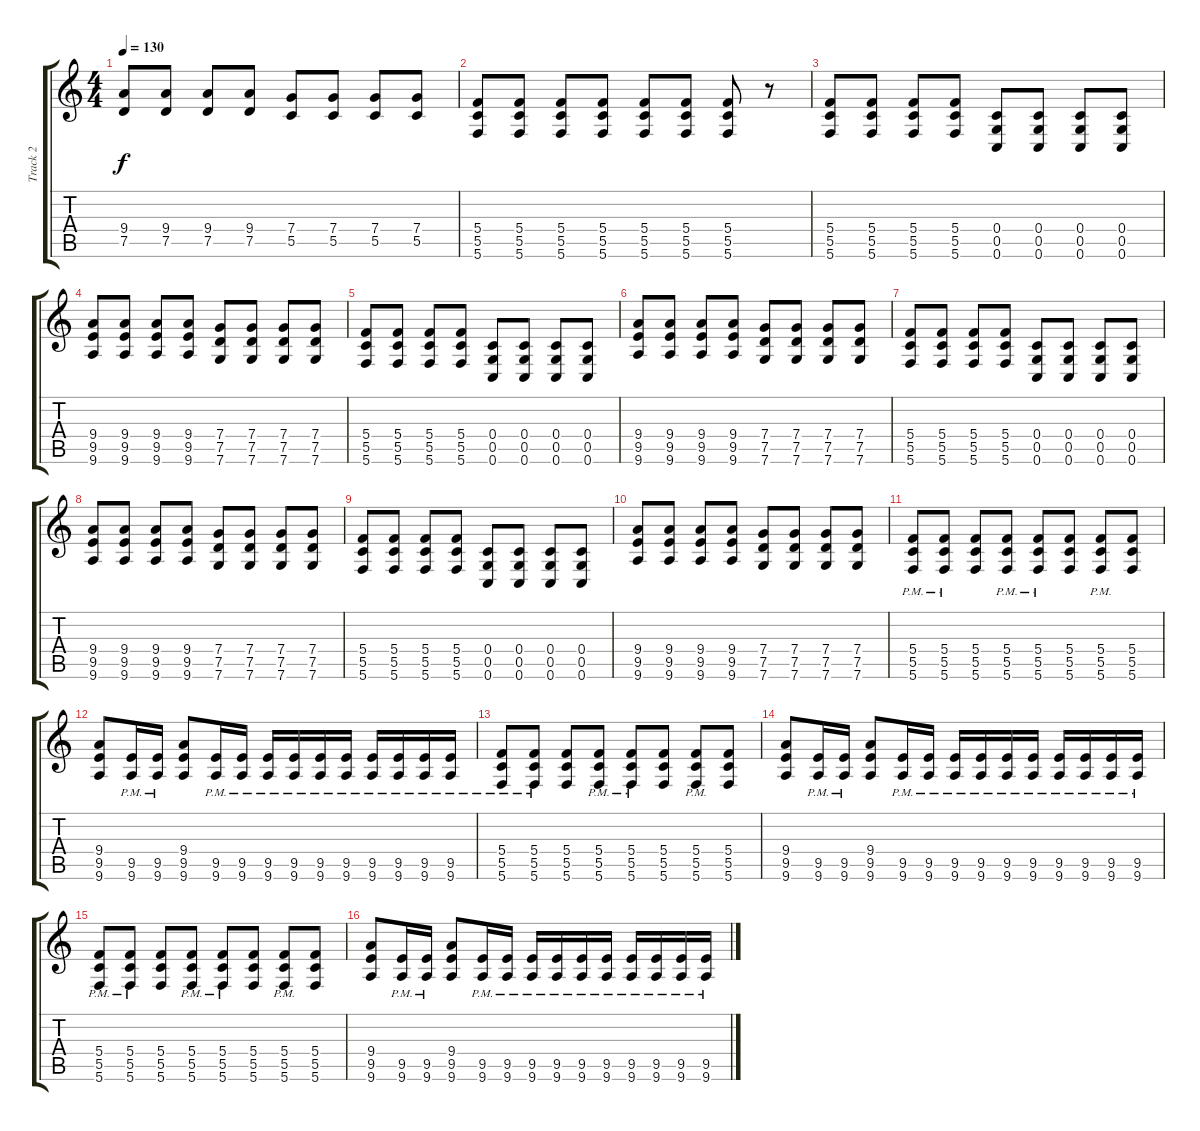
\track ("Track 2" "Track 2") {instrument distortionguitar}
\staff {score tabs}
\tuning (D4 A3 F3 C3 G2 C2) {hide}
\ts (4 4)
\tempo 130
\clef g2
\ks c
(9.4 7.5).8{dy f} (9.4 7.5).8 (9.4 7.5).8 (9.4 7.5).8 (7.4 5.5).8 (7.4 5.5).8 (7.4 5.5).8 (7.4 5.5).8 |
(5.4 5.5 5.6).8 (5.4 5.5 5.6).8 (5.4 5.5 5.6).8 (5.4 5.5 5.6).8 (5.4 5.5 5.6).8 (5.4 5.5 5.6).8 (5.4 5.5 5.6).8 r.8 |
(5.4 5.5 5.6).8 (5.4 5.5 5.6).8 (5.4 5.5 5.6).8 (5.4 5.5 5.6).8 (0.4 0.5 0.6).8 (0.4 0.5 0.6).8 (0.4 0.5 0.6).8 (0.4 0.5 0.6).8 |
(9.4 9.5 9.6).8 (9.4 9.5 9.6).8 (9.4 9.5 9.6).8 (9.4 9.5 9.6).8 (7.4 7.5 7.6).8 (7.4 7.5 7.6).8 (7.4 7.5 7.6).8 (7.4 7.5 7.6).8 |
(5.4 5.5 5.6).8 (5.4 5.5 5.6).8 (5.4 5.5 5.6).8 (5.4 5.5 5.6).8 (0.4 0.5 0.6).8 (0.4 0.5 0.6).8 (0.4 0.5 0.6).8 (0.4 0.5 0.6).8 |
(9.4 9.5 9.6).8 (9.4 9.5 9.6).8 (9.4 9.5 9.6).8 (9.4 9.5 9.6).8 (7.4 7.5 7.6).8 (7.4 7.5 7.6).8 (7.4 7.5 7.6).8 (7.4 7.5 7.6).8 |
(5.4 5.5 5.6).8 (5.4 5.5 5.6).8 (5.4 5.5 5.6).8 (5.4 5.5 5.6).8 (0.4 0.5 0.6).8 (0.4 0.5 0.6).8 (0.4 0.5 0.6).8 (0.4 0.5 0.6).8 |
(9.4 9.5 9.6).8 (9.4 9.5 9.6).8 (9.4 9.5 9.6).8 (9.4 9.5 9.6).8 (7.4 7.5 7.6).8 (7.4 7.5 7.6).8 (7.4 7.5 7.6).8 (7.4 7.5 7.6).8 |
(5.4 5.5 5.6).8 (5.4 5.5 5.6).8 (5.4 5.5 5.6).8 (5.4 5.5 5.6).8 (0.4 0.5 0.6).8 (0.4 0.5 0.6).8 (0.4 0.5 0.6).8 (0.4 0.5 0.6).8 |
(9.4 9.5 9.6).8 (9.4 9.5 9.6).8 (9.4 9.5 9.6).8 (9.4 9.5 9.6).8 (7.4 7.5 7.6).8 (7.4 7.5 7.6).8 (7.4 7.5 7.6).8 (7.4 7.5 7.6).8 |
(5.4{pm} 5.5{pm} 5.6{pm}).8 (5.4{pm} 5.5{pm} 5.6{pm}).8 (5.4 5.5 5.6).8 (5.4{pm} 5.5{pm} 5.6{pm}).8 (5.4{pm} 5.5{pm} 5.6{pm}).8 (5.4 5.5 5.6).8 (5.4{pm} 5.5{pm} 5.6{pm}).8 (5.4 5.5 5.6).8 |
(9.4 9.5 9.6).8 (9.5{pm} 9.6{pm}).16 (9.5{pm} 9.6{pm}).16 (9.4 9.5 9.6).8 (9.5{pm} 9.6{pm}).16 (9.5{pm} 9.6{pm}).16 (9.5{pm} 9.6{pm}).16 (9.5{pm} 9.6{pm}).16 (9.5{pm} 9.6{pm}).16 (9.5{pm} 9.6{pm}).16 (9.5{pm} 9.6{pm}).16 (9.5{pm} 9.6{pm}).16 (9.5{pm} 9.6{pm}).16 (9.5{pm} 9.6{pm}).16 |
(5.4{pm} 5.5{pm} 5.6{pm}).8 (5.4{pm} 5.5{pm} 5.6{pm}).8 (5.4 5.5 5.6).8 (5.4{pm} 5.5{pm} 5.6{pm}).8 (5.4{pm} 5.5{pm} 5.6{pm}).8 (5.4 5.5 5.6).8 (5.4{pm} 5.5{pm} 5.6{pm}).8 (5.4 5.5 5.6).8 |
(9.4 9.5 9.6).8 (9.5{pm} 9.6{pm}).16 (9.5{pm} 9.6{pm}).16 (9.4 9.5 9.6).8 (9.5{pm} 9.6{pm}).16 (9.5{pm} 9.6{pm}).16 (9.5{pm} 9.6{pm}).16 (9.5{pm} 9.6{pm}).16 (9.5{pm} 9.6{pm}).16 (9.5{pm} 9.6{pm}).16 (9.5{pm} 9.6{pm}).16 (9.5{pm} 9.6{pm}).16 (9.5{pm} 9.6{pm}).16 (9.5{pm} 9.6{pm}).16 |
(5.4{pm} 5.5{pm} 5.6{pm}).8 (5.4{pm} 5.5{pm} 5.6{pm}).8 (5.4 5.5 5.6).8 (5.4{pm} 5.5{pm} 5.6{pm}).8 (5.4{pm} 5.5{pm} 5.6{pm}).8 (5.4 5.5 5.6).8 (5.4{pm} 5.5{pm} 5.6{pm}).8 (5.4 5.5 5.6).8 |
(9.4 9.5 9.6).8 (9.5{pm} 9.6{pm}).16 (9.5{pm} 9.6{pm}).16 (9.4 9.5 9.6).8 (9.5{pm} 9.6{pm}).16 (9.5{pm} 9.6{pm}).16 (9.5{pm} 9.6{pm}).16 (9.5{pm} 9.6{pm}).16 (9.5{pm} 9.6{pm}).16 (9.5{pm} 9.6{pm}).16 (9.5{pm} 9.6{pm}).16 (9.5{pm} 9.6{pm}).16 (9.5{pm} 9.6{pm}).16 (9.5{pm} 9.6{pm}).16
